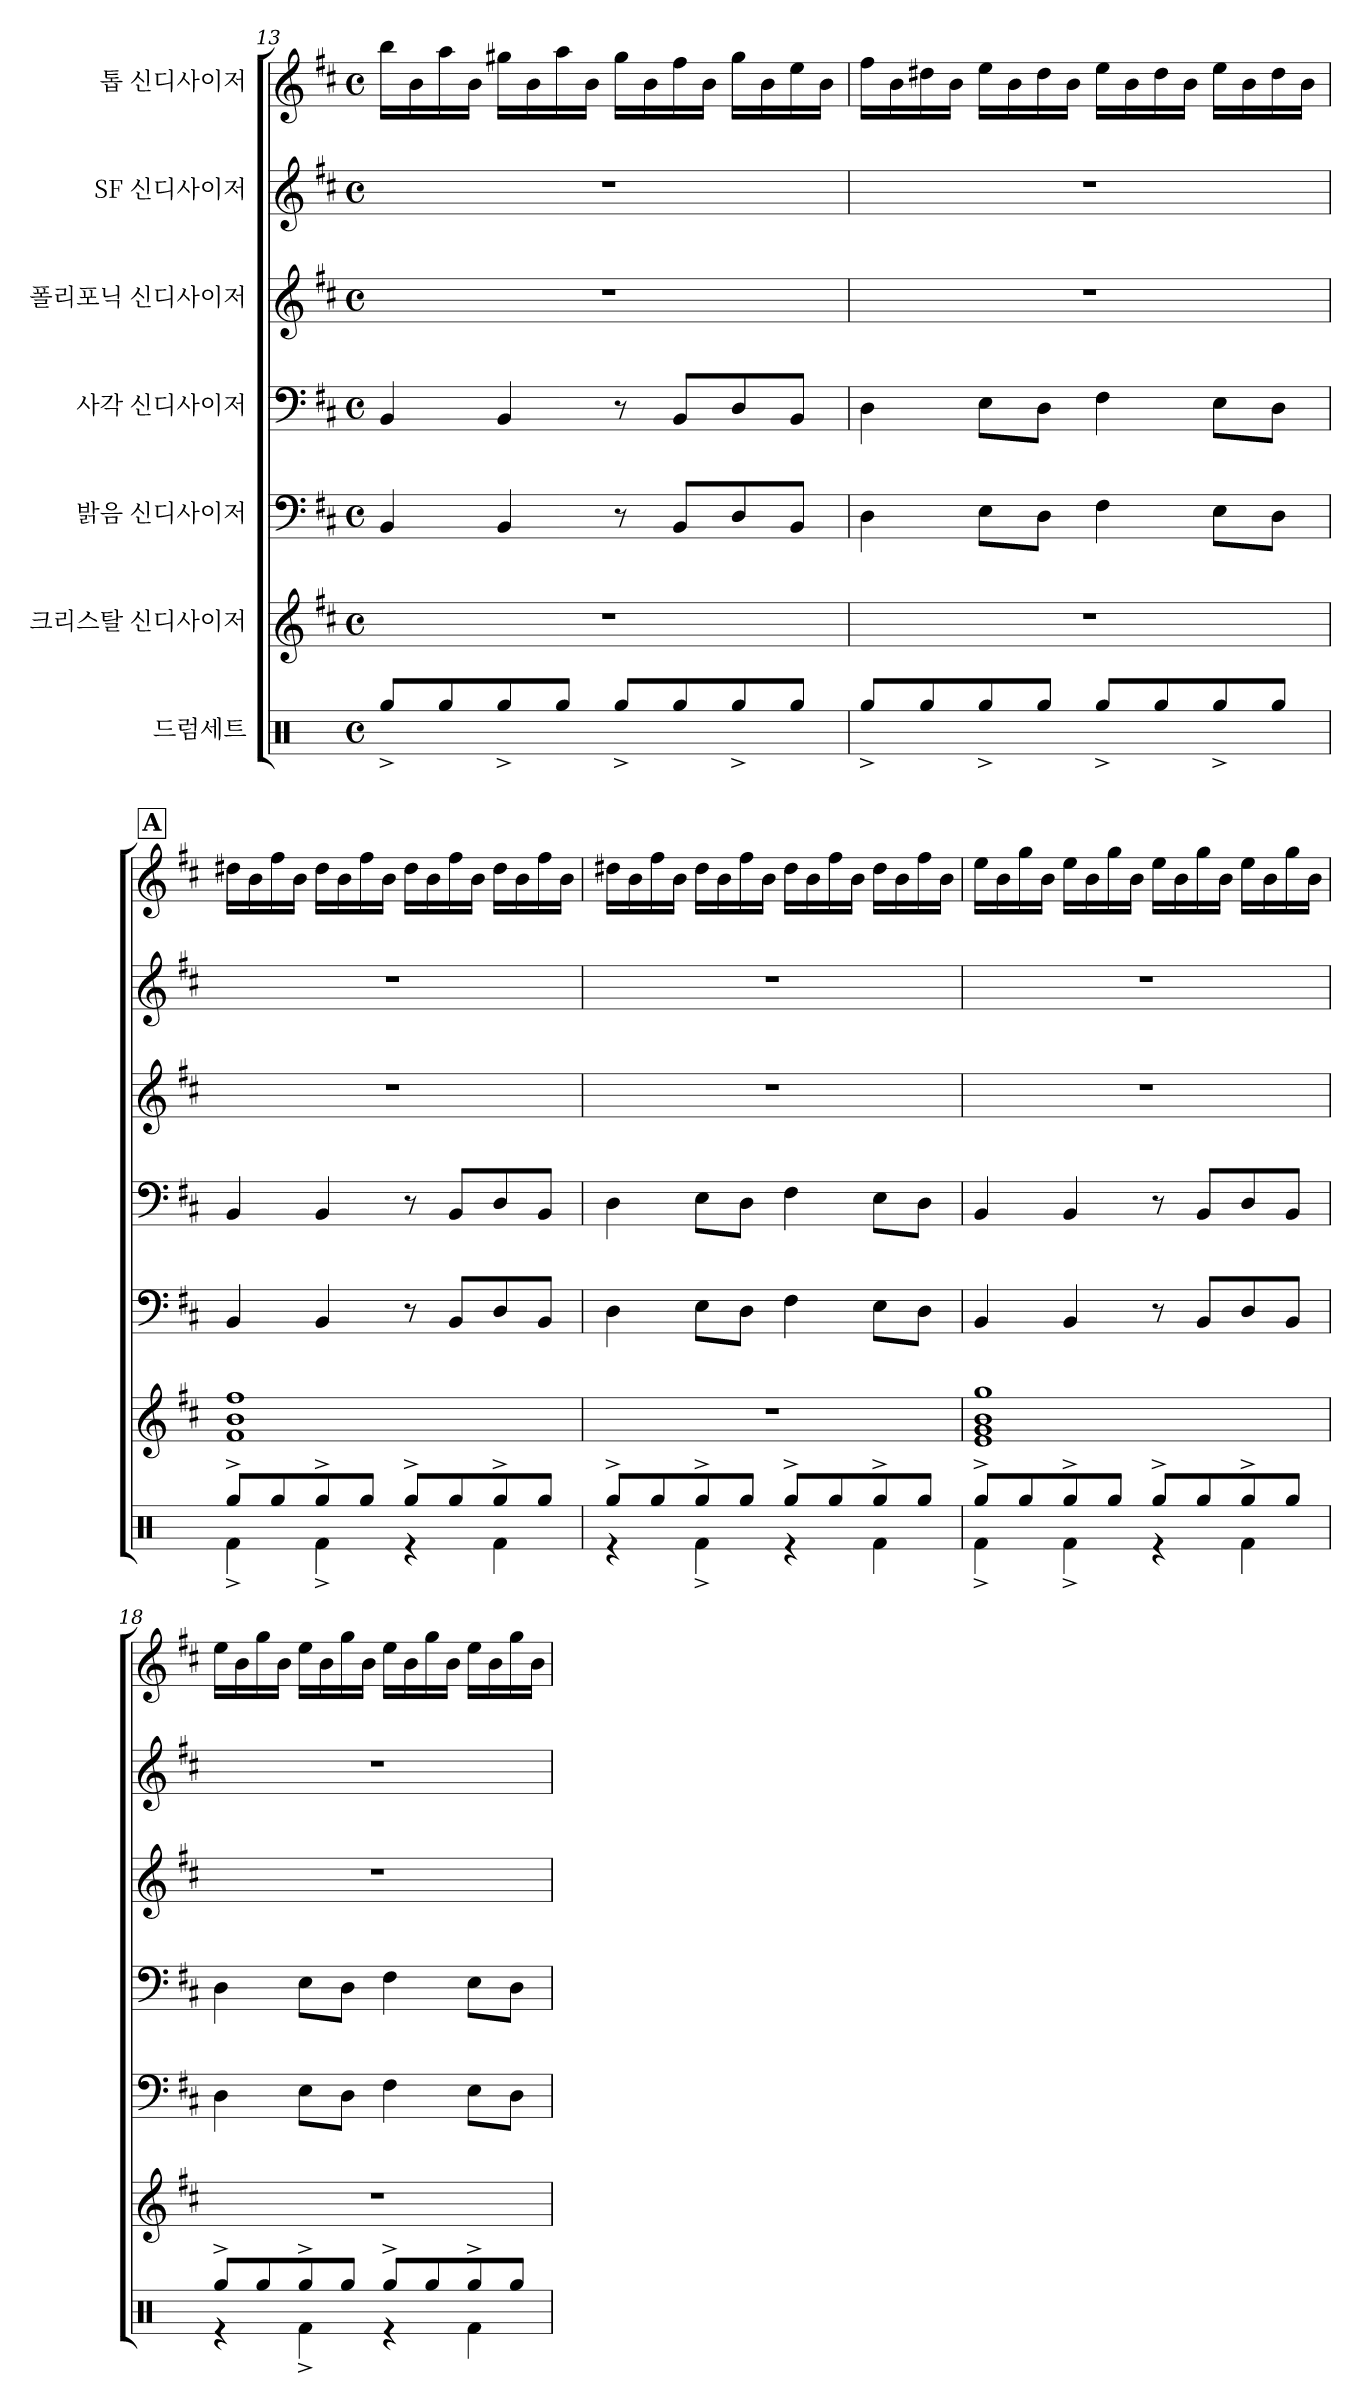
**kern	**kern	**kern	**kern	**kern	**kern	**kern
*part7	*part6	*part5	*part4	*part3	*part2	*part1
*staff7	*staff6	*staff5	*staff4	*staff3	*staff2	*staff1
*I"드럼세트	*I"크리스탈 신디사이저	*I"밝음 신디사이저	*I"사각 신디사이저	*I"폴리포닉 신디사이저	*I"SF 신디사이저	*I"톱 신디사이저
*clefX	*clefG2	*clefF4	*clefF4	*clefG2	*clefG2	*clefG2
*k[]	*k[f#c#]	*k[f#c#]	*k[f#c#]	*k[f#c#]	*k[f#c#]	*k[f#c#]
*M4/4	*M4/4	*M4/4	*M4/4	*M4/4	*M4/4	*M4/4
*met(c)	*met(c)	*met(c)	*met(c)	*met(c)	*met(c)	*met(c)
=13	=13	=13	=13	=13	=13	=13
8Rgg^/L	1r	4BB/	4BB/	1r	1r	16bb\LL
.	.	.	.	.	.	16b\
8Rgg/	.	.	.	.	.	16aa\
.	.	.	.	.	.	16b\JJ
8Rgg^/	.	4BB/	4BB/	.	.	16gg#X\LL
.	.	.	.	.	.	16b\
8Rgg/J	.	.	.	.	.	16aa\
.	.	.	.	.	.	16b\JJ
8Rgg^/L	.	8r	8r	.	.	16gg#\LL
.	.	.	.	.	.	16b\
8Rgg/	.	8BB/L	8BB/L	.	.	16ff#\
.	.	.	.	.	.	16b\JJ
8Rgg^/	.	8D/	8D/	.	.	16gg#\LL
.	.	.	.	.	.	16b\
8Rgg/J	.	8BB/J	8BB/J	.	.	16ee\
.	.	.	.	.	.	16b\JJ
!!LO:PB:g=z
=14	=14	=14	=14	=14	=14	=14
8Rgg^/L	1r	4D\	4D\	1r	1r	16ff#\LL
.	.	.	.	.	.	16b\
8Rgg/	.	.	.	.	.	16dd#X\
.	.	.	.	.	.	16b\JJ
8Rgg^/	.	8E\L	8E\L	.	.	16ee\LL
.	.	.	.	.	.	16b\
8Rgg/J	.	8D\J	8D\J	.	.	16dd#\
.	.	.	.	.	.	16b\JJ
8Rgg^/L	.	4F#\	4F#\	.	.	16ee\LL
.	.	.	.	.	.	16b\
8Rgg/	.	.	.	.	.	16dd#\
.	.	.	.	.	.	16b\JJ
8Rgg^/	.	8E\L	8E\L	.	.	16ee\LL
.	.	.	.	.	.	16b\
8Rgg/J	.	8D\J	8D\J	.	.	16dd#\
.	.	.	.	.	.	16b\JJ
!!LO:REH:place=s1:a:B:fs=14:t=A
=15	=15	=15	=15	=15	=15	=15
*^	*	*	*	*	*	*
8Rgg^/L	4Rf^\	1f# 1b 1ff#	4BB/	4BB/	1r	1r	16dd#X\LL
.	.	.	.	.	.	.	16b\
8Rgg/	.	.	.	.	.	.	16ff#\
.	.	.	.	.	.	.	16b\JJ
8Rgg^/	4Rf^\	.	4BB/	4BB/	.	.	16dd#\LL
.	.	.	.	.	.	.	16b\
8Rgg/J	.	.	.	.	.	.	16ff#\
.	.	.	.	.	.	.	16b\JJ
8Rgg^/L	4r	.	8r	8r	.	.	16dd#\LL
.	.	.	.	.	.	.	16b\
8Rgg/	.	.	8BB/L	8BB/L	.	.	16ff#\
.	.	.	.	.	.	.	16b\JJ
8Rgg^/	4Rf\	.	8D/	8D/	.	.	16dd#\LL
.	.	.	.	.	.	.	16b\
8Rgg/J	.	.	8BB/J	8BB/J	.	.	16ff#\
.	.	.	.	.	.	.	16b\JJ
!!LO:PB:g=z
=16	=16	=16	=16	=16	=16	=16	=16
8Rgg^/L	4r	1r	4D\	4D\	1r	1r	16dd#X\LL
.	.	.	.	.	.	.	16b\
8Rgg/	.	.	.	.	.	.	16ff#\
.	.	.	.	.	.	.	16b\JJ
8Rgg^/	4Rf^\	.	8E\L	8E\L	.	.	16dd#\LL
.	.	.	.	.	.	.	16b\
8Rgg/J	.	.	8D\J	8D\J	.	.	16ff#\
.	.	.	.	.	.	.	16b\JJ
8Rgg^/L	4r	.	4F#\	4F#\	.	.	16dd#\LL
.	.	.	.	.	.	.	16b\
8Rgg/	.	.	.	.	.	.	16ff#\
.	.	.	.	.	.	.	16b\JJ
8Rgg^/	4Rf\	.	8E\L	8E\L	.	.	16dd#\LL
.	.	.	.	.	.	.	16b\
8Rgg/J	.	.	8D\J	8D\J	.	.	16ff#\
.	.	.	.	.	.	.	16b\JJ
=17	=17	=17	=17	=17	=17	=17	=17
8Rgg^/L	4Rf^\	1e 1g 1b 1gg	4BB/	4BB/	1r	1r	16ee\LL
.	.	.	.	.	.	.	16b\
8Rgg/	.	.	.	.	.	.	16gg\
.	.	.	.	.	.	.	16b\JJ
8Rgg^/	4Rf^\	.	4BB/	4BB/	.	.	16ee\LL
.	.	.	.	.	.	.	16b\
8Rgg/J	.	.	.	.	.	.	16gg\
.	.	.	.	.	.	.	16b\JJ
8Rgg^/L	4r	.	8r	8r	.	.	16ee\LL
.	.	.	.	.	.	.	16b\
8Rgg/	.	.	8BB/L	8BB/L	.	.	16gg\
.	.	.	.	.	.	.	16b\JJ
8Rgg^/	4Rf\	.	8D/	8D/	.	.	16ee\LL
.	.	.	.	.	.	.	16b\
8Rgg/J	.	.	8BB/J	8BB/J	.	.	16gg\
.	.	.	.	.	.	.	16b\JJ
!!LO:PB:g=z
=18	=18	=18	=18	=18	=18	=18	=18
8Rgg^/L	4r	1r	4D\	4D\	1r	1r	16ee\LL
.	.	.	.	.	.	.	16b\
8Rgg/	.	.	.	.	.	.	16gg\
.	.	.	.	.	.	.	16b\JJ
8Rgg^/	4Rf^\	.	8E\L	8E\L	.	.	16ee\LL
.	.	.	.	.	.	.	16b\
8Rgg/J	.	.	8D\J	8D\J	.	.	16gg\
.	.	.	.	.	.	.	16b\JJ
8Rgg^/L	4r	.	4F#\	4F#\	.	.	16ee\LL
.	.	.	.	.	.	.	16b\
8Rgg/	.	.	.	.	.	.	16gg\
.	.	.	.	.	.	.	16b\JJ
8Rgg^/	4Rf\	.	8E\L	8E\L	.	.	16ee\LL
.	.	.	.	.	.	.	16b\
8Rgg/J	.	.	8D\J	8D\J	.	.	16gg\
.	.	.	.	.	.	.	16b\JJ
*v	*v	*	*	*	*	*	*
=	=	=	=	=	=	=
*-	*-	*-	*-	*-	*-	*-
